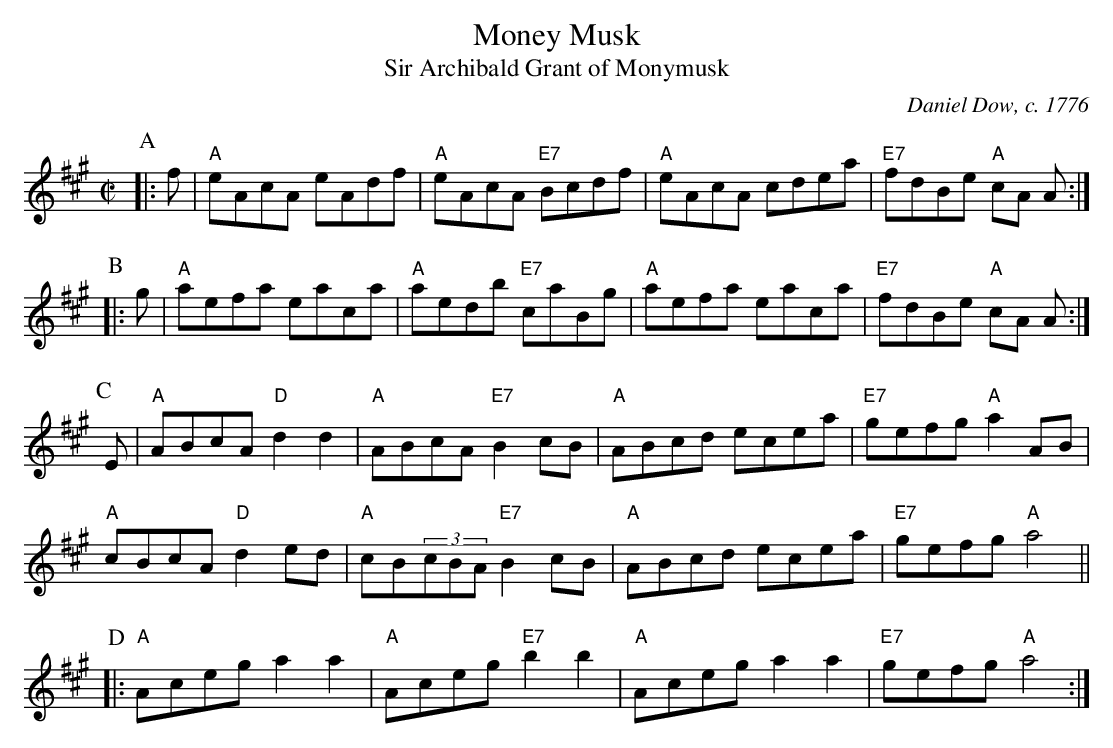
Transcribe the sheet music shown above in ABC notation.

X:1
T:Money Musk
T:Sir Archibald Grant of Monymusk
C:Daniel Dow, c. 1776
M:C|
L:1/8
K:A
P:A
|: f |"A" eAcA eAdf |"A" eAcA "E7" Bcdf |"A" eAcA cdea |"E7" fdBe "A" cA A :|
P:B
|: g |"A" aefa eaca |"A" aedb "E7" caBg |"A" aefa eaca |"E7" fdBe "A" cA A :|
P:C
E |"A" ABcA "D" d2d2 |"A"  ABcA   "E7"B2cB |"A" ABcd ecea |"E7" gefg "A" a2 AB  |
"A" cBcA "D" d2ed |"A" cB(3cBA "E7"B2cB |"A" ABcd ecea |"E7" gefg "A" a4 ||
P:D
|:"A" Aceg a2 a2 |"A" Aceg "E7" b2 b2 |"A" Aceg a2 a2 |"E7" gefg "A" a4 :|
